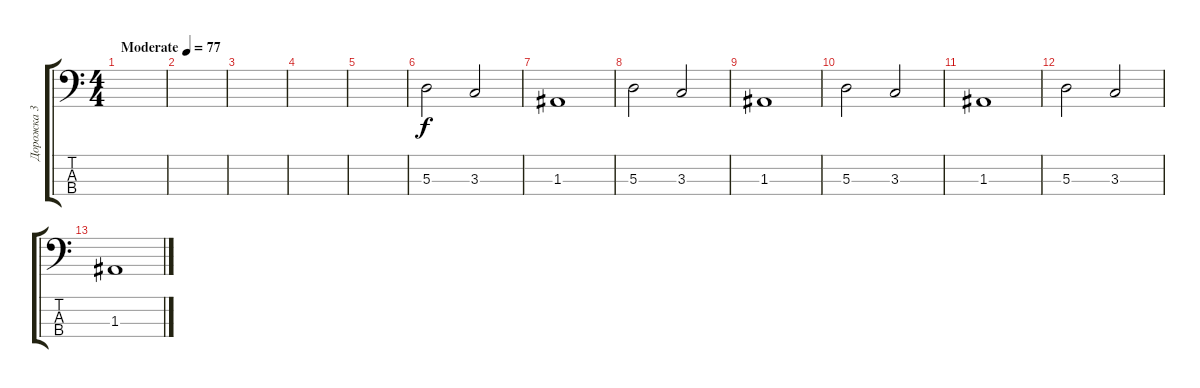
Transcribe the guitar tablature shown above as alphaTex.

\track ("Дорожка 3" "Дорожка 3") {instrument slapbass1}
\staff {score tabs}
\tuning (G2 D2 A1 E1) {hide}
\ts (4 4)
\tempo (77 "Moderate")
\clef f4
\ks c
|
|
|
|
|
5.3.2 3.3.2 |
1.3.1 |
5.3.2 3.3.2 |
1.3.1 |
5.3.2 3.3.2 |
1.3.1 |
5.3.2 3.3.2 |
1.3.1
